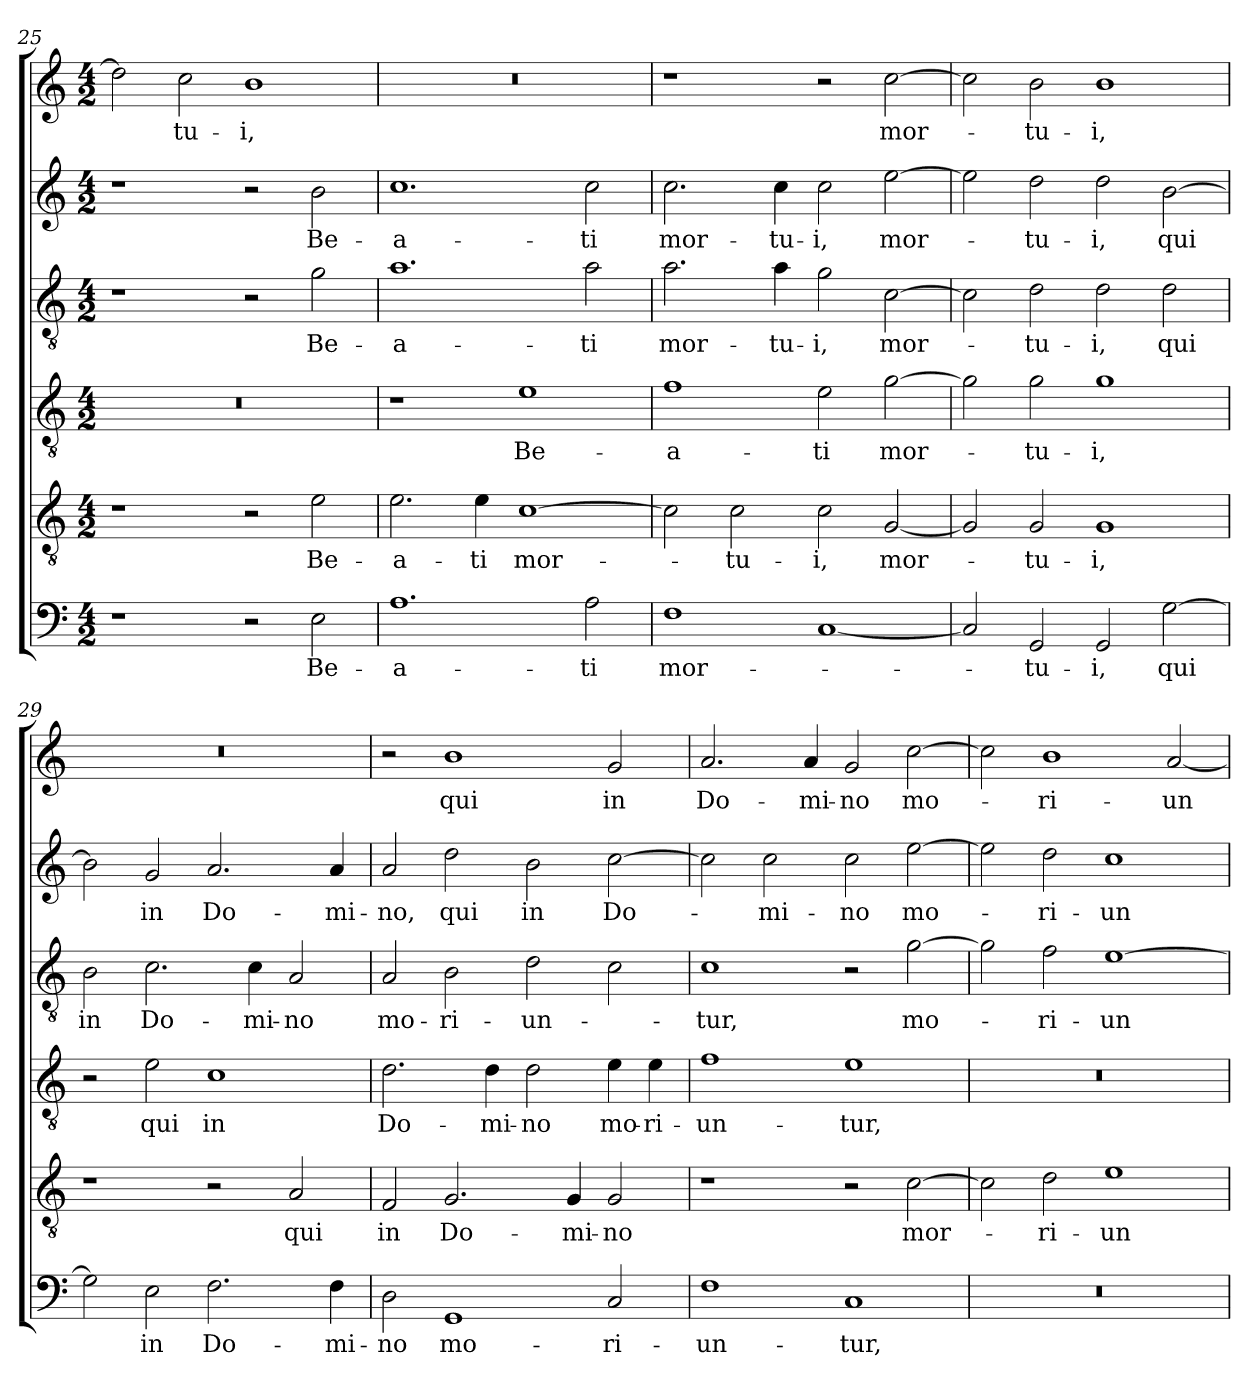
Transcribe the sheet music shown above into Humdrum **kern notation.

**kern	**text	**kern	**text	**kern	**text	**kern	**text	**kern	**text	**kern	**text
*part6	*part6	*part5	*part5	*part4	*part4	*part3	*part3	*part2	*part2	*part1	*part1
*staff6	*staff6	*staff5	*staff5	*staff4	*staff4	*staff3	*staff3	*staff2	*staff2	*staff1	*staff1
*clefF4	*	*clefGv2	*	*clefGv2	*	*clefGv2	*	*clefG2	*	*clefG2	*
*k[]	*	*k[]	*	*k[]	*	*k[]	*	*k[]	*	*k[]	*
*C:	*	*C:	*	*C:	*	*C:	*	*C:	*	*C:	*
*M4/2	*	*M4/2	*	*M4/2	*	*M4/2	*	*M4/2	*	*M4/2	*
=25	=25	=25	=25	=25	=25	=25	=25	=25	=25	=25	=25
1r	.	1r	.	0r	.	1r	.	1r	.	2dd\]	.
.	.	.	.	.	.	.	.	.	.	2cc\	-tu-
2r	.	2r	.	.	.	2r	.	2r	.	1b	-i,
2E\	Be-	2e\	Be-	.	.	2g\	Be-	2b\	Be-	.	.
=26	=26	=26	=26	=26	=26	=26	=26	=26	=26	=26	=26
1.A	-a-	2.e\	-a-	1r	.	1.a	-a-	1.cc	-a-	0r	.
.	.	4e\	-ti	.	.	.	.	.	.	.	.
.	.	[1c	mor-	1e	Be-	.	.	.	.	.	.
2A\	-ti	.	.	.	.	2a\	-ti	2cc\	-ti	.	.
=27	=27	=27	=27	=27	=27	=27	=27	=27	=27	=27	=27
1F	mor-	2c\]	.	1f	-a-	2.a\	mor-	2.cc\	mor-	1r	.
.	.	2c\	-tu-	.	.	.	.	.	.	.	.
.	.	.	.	.	.	4a\	-tu-	4cc\	-tu-	.	.
[1C	.	2c\	-i,	2e\	-ti	2g\	-i,	2cc\	-i,	2r	.
.	.	[2G/	mor-	[2g\	mor-	[2c\	mor-	[2ee\	mor-	[2cc\	mor-
=28	=28	=28	=28	=28	=28	=28	=28	=28	=28	=28	=28
2C/]	.	2G/]	.	2g\]	.	2c\]	.	2ee\]	.	2cc\]	.
2GG/	-tu-	2G/	-tu-	2g\	-tu-	2d\	-tu-	2dd\	-tu-	2b\	-tu-
2GG/	-i,	1G	-i,	1g	-i,	2d\	-i,	2dd\	-i,	1b	-i,
[2G\	qui	.	.	.	.	2d\	qui	[2b\	qui	.	.
=29	=29	=29	=29	=29	=29	=29	=29	=29	=29	=29	=29
2G\]	.	1r	.	2r	.	2B\	in	2b\]	.	0r	.
2E\	in	.	.	2e\	qui	2.c\	Do-	2g/	in	.	.
2.F\	Do-	2r	.	1c	in	.	.	2.a/	Do-	.	.
.	.	.	.	.	.	4c\	-mi-	.	.	.	.
.	.	2A/	qui	.	.	2A/	-no	.	.	.	.
4F\	-mi-	.	.	.	.	.	.	4a/	-mi-	.	.
=30	=30	=30	=30	=30	=30	=30	=30	=30	=30	=30	=30
2D\	-no	2F/	in	2.d\	Do-	2A/	mo-	2a/	-no,	2r	.
1GG	mo-	2.G/	Do-	.	.	2B\	-ri-	2dd\	qui	1b	qui
.	.	.	.	4d\	-mi-	.	.	.	.	.	.
.	.	.	.	2d\	-no	2d\	-un-	2b\	in	.	.
.	.	4G/	-mi-	.	.	.	.	.	.	.	.
2C/	-ri-	2G/	-no	4e\	mo-	2c\	.	[2cc\	Do-	2g/	in
.	.	.	.	4e\	-ri-	.	.	.	.	.	.
!!LO:LB:g=z
=31	=31	=31	=31	=31	=31	=31	=31	=31	=31	=31	=31
1F	-un-	1r	.	1f	-un-	1c	-tur,	2cc\]	.	2.a/	Do-
.	.	.	.	.	.	.	.	2cc\	-mi-	.	.
.	.	.	.	.	.	.	.	.	.	4a/	-mi-
1C	-tur,	2r	.	1e	-tur,	2r	.	2cc\	-no	2g/	-no
.	.	[2c\	mor-	.	.	[2g\	mo-	[2ee\	mo-	[2cc\	mo-
=32	=32	=32	=32	=32	=32	=32	=32	=32	=32	=32	=32
0r	.	2c\]	.	0r	.	2g\]	.	2ee\]	.	2cc\]	.
.	.	2d\	-ri-	.	.	2f\	-ri-	2dd\	-ri-	1b	-ri-
.	.	1e	-un-	.	.	[1e	-un-	1cc	-un-	.	.
.	.	.	.	.	.	.	.	.	.	[2a/	-un-
=	=	=	=	=	=	=	=	=	=	=	=
*-	*-	*-	*-	*-	*-	*-	*-	*-	*-	*-	*-
